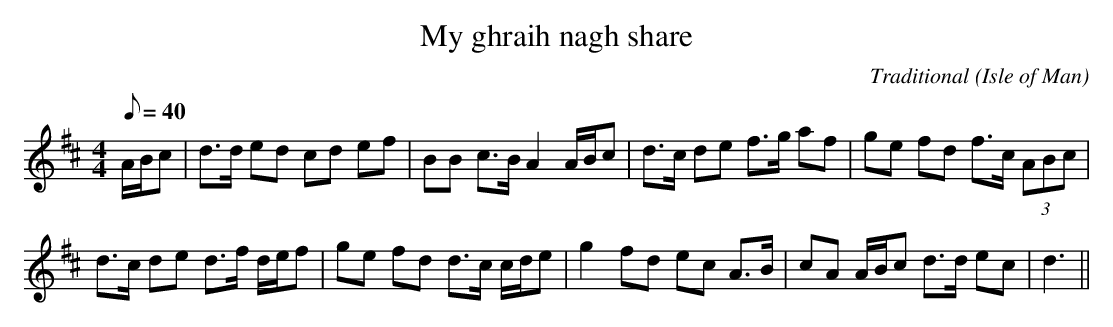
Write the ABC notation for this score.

X:1
T:My ghraih nagh share
C:Traditional
O:Isle of Man
M:4/4
L:1/8
Q:40
K:D
A/B/c|d>d ed cd ef|BB c>B A2 A/B/c|d>c de f>g af|ge fd f>c (3ABc|
d>c de d>f d/e/f|ge fd d>c c/d/e|g2 fd ec A>B|cA A/B/c d>d ec|d3||
